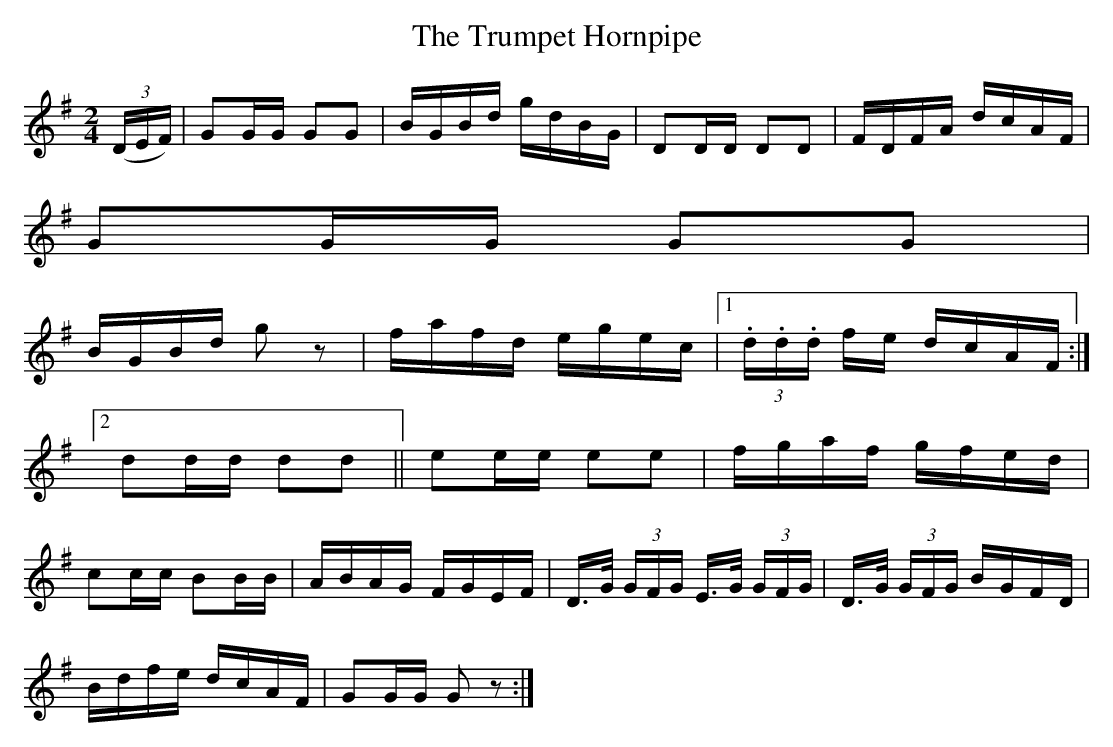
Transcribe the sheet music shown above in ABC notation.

X:1
T: The Trumpet Hornpipe
M: 2/4
L: 1/16
K: G
(3(DEF)|G2GG G2G2|BGBd gdBG|D2DD D2D2|FDFA dcAF|
G2GG G2G2|
BGBd g2 z2|fafd egec|[1 (3.d.d.d fe dcAF:|[2
d2dd d2d2||e2ee e2e2|fgaf gfed|
c2cc B2BB|ABAG FGEF|D>G (3GFG E>G (3GFG|D>G (3GFG BGFD|
Bdfe dcAF|G2GG G2 z2:|
